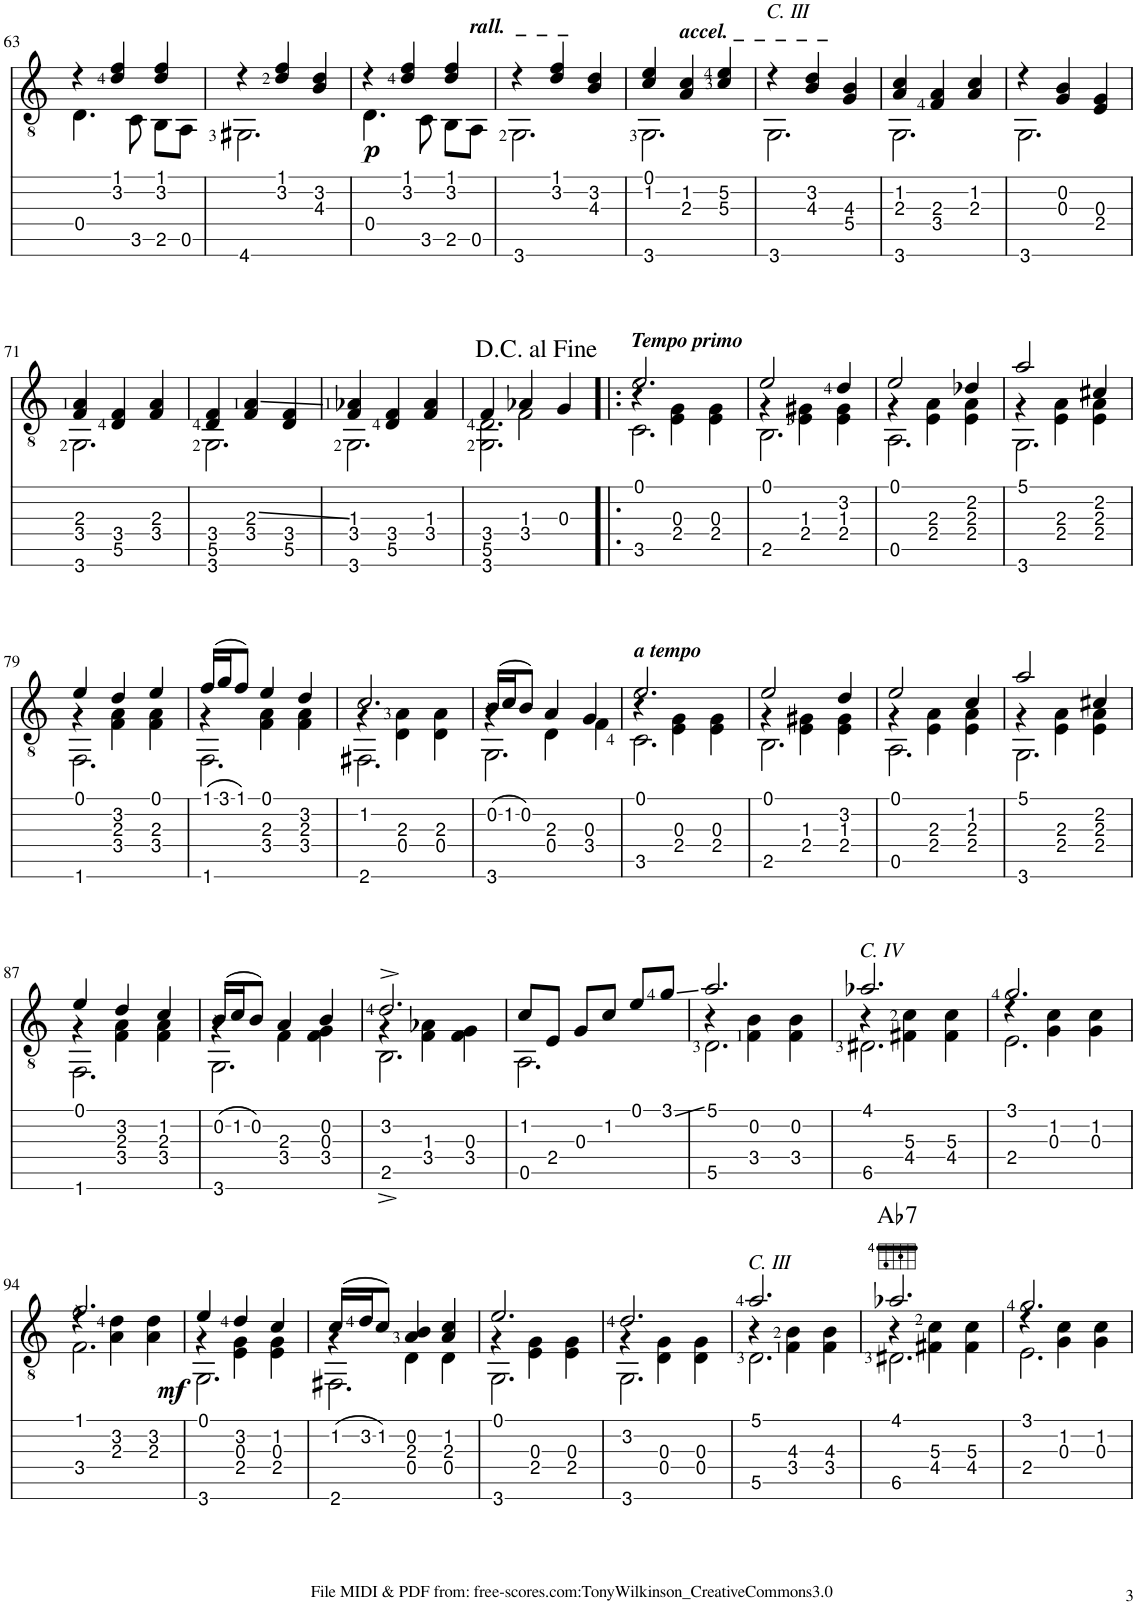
**kern	**kern	**dynam	**harte
*part1	*part1	*part1	*part1
*staff2	*staff1	*staff1/2	*
*I"Guitar	*	*	*
*I'Guit.	*	*	*
!!LO:PB:g=z
*	*clefGv2	*	*
*k[]	*k[]	*	*
*M3/4	*M3/4	*	*
=63	=63	=63	=63
*^	*^	*	*
4r	4.D	4r	4.D\	.	.
4d 4f	.	4d/ 4f/	.	.	.
.	8C	.	8C\	.	.
4d 4f	8BBL	4d/ 4f/	8BB\L	.	.
.	8AAJ	.	8AA\J	.	.
=64	=64	=64	=64	=64	=64
4r	2.GG#	4r	2.GG#X\	.	.
4d 4f	.	4d/ 4f/	.	.	.
4B 4d	.	4B/ 4d/	.	.	.
=65	=65	=65	=65	=65	=65
!	!	!	!	!LO:DY:b	!
4r	4.D	4r	4.D\	p	.
4d 4f	.	4d/ 4f/	.	.	.
.	8C	.	8C\	.	.
4d 4f	8BBL	4d/ 4f/	8BB\L	.	.
!	!	!	!LO:TX:a:Bi:t=rall.  _  _  _	!	!
.	8AAJ	.	8AA\J	.	.
=66	=66	=66	=66	=66	=66
4r	2.GG	4r	2.GG\	.	.
4d 4f	.	4d/ 4f/	.	.	.
4B 4d	.	4B/ 4d/	.	.	.
=67	=67	=67	=67	=67	=67
4c 4e	2.GG	4c/ 4e/	2.GG\	.	.
!	!	!LO:TX:a:Bi:t=accel. _  _  _  _  _	!	!	!
4A 4c	.	4A/ 4c/	.	.	.
4c 4e	.	4c/ 4e/	.	.	.
=68	=68	=68	=68	=68	=68
!	!	!LO:TX:a:i:t=C. III	!	!	!
4r	2.GG	4r	2.GG\	.	.
4B 4d	.	4B/ 4d/	.	.	.
4G 4B	.	4G/ 4B/	.	.	.
=69	=69	=69	=69	=69	=69
4A 4c	2.GG	4A/ 4c/	2.GG\	.	.
4F 4A	.	4F/ 4A/	.	.	.
4A 4c	.	4A/ 4c/	.	.	.
=70	=70	=70	=70	=70	=70
4r	2.GG	4r	2.GG\	.	.
4G 4B	.	4G/ 4B/	.	.	.
4E 4G	.	4E/ 4G/	.	.	.
!!LO:LB:g=z	!!
=71	=71	=71	=71	=71	=71
4F 4A	2.GG	4F/ 4A/	2.GG\	.	.
4D 4F	.	4D/ 4F/	.	.	.
4F 4A	.	4F/ 4A/	.	.	.
=72	=72	=72	=72	=72	=72
4D 4F	2.GG	4D/ 4F/	2.GG\	.	.
4F 4A	.	4F/ 4A/	.	.	.
4D 4F	.	4D/ 4F/	.	.	.
=73	=73	=73	=73	=73	=73
4F 4A-	2.GG	4F/ 4A-X/	2.GG\	.	.
4D 4F	.	4D/ 4F/	.	.	.
4F 4A-	.	4F/ 4A-/	.	.	.
=74	=74	=74	=74	=74	=74
*	*^	*	*^	*	*
4F	2.GG 2.D	4ryy	4F/	2.GG\ 2.D\	4ryy	.	.
4A-	.	2F	4A-X/	.	2F\	.	.
4G	.	.	4G/	.	.	.	.
=75!|:	=75!|:	=75!|:	=75!|:	=75!|:	=75!|:	=75!|:	=75!|:
!	!	!	!LO:TX:a:Bi:t=Tempo primo	!	!	!	!
2.e	4r	2.C	2.e/	4r	2.C\	.	.
.	4E 4G	.	.	4E\ 4G\	.	.	.
.	4E 4G	.	.	4E\ 4G\	.	.	.
=76	=76	=76	=76	=76	=76	=76	=76
2e	4r	2.BB	2e/	4r	2.BB\	.	.
.	4E 4G#X	.	.	4E\ 4G#X\	.	.	.
4d	4E 4G#	.	4d/	4E\ 4G#\	.	.	.
=77	=77	=77	=77	=77	=77	=77	=77
2e	4r	2.AA	2e/	4r	2.AA\	.	.
.	4E 4A	.	.	4E\ 4A\	.	.	.
4d-	4E 4A	.	4d-X/	4E\ 4A\	.	.	.
=78	=78	=78	=78	=78	=78	=78	=78
2a	4r	2.GG	2a/	4r	2.GG\	.	.
.	4E 4A	.	.	4E\ 4A\	.	.	.
4c#X	4E 4A	.	4c#X/	4E\ 4A\	.	.	.
!!LO:LB:g=z	!!	!!
=79	=79	=79	=79	=79	=79	=79	=79
4e	4r	2.FF	4e/	4r	2.FF\	.	.
4d	4F 4A	.	4d/	4F\ 4A\	.	.	.
4e	4F 4A	.	4e/	4F\ 4A\	.	.	.
=80	=80	=80	=80	=80	=80	=80	=80
16fLL	4r	2.FF	(16f/LL	4r	2.FF\	.	.
16gJ	.	.	16g/J	.	.	.	.
8fJ	.	.	8f/J)	.	.	.	.
4e	4F 4A	.	4e/	4F\ 4A\	.	.	.
4d	4F 4A	.	4d/	4F\ 4A\	.	.	.
=81	=81	=81	=81	=81	=81	=81	=81
2.c	4r	2.FF#X	2.c/	4r	2.FF#X\	.	.
.	4D 4A	.	.	4D\ 4A\	.	.	.
.	4D 4A	.	.	4D\ 4A\	.	.	.
=82	=82	=82	=82	=82	=82	=82	=82
16BLL	4r	2.GG	(16B/LL	4r	2.GG\	.	.
16cJ	.	.	16c/J	.	.	.	.
8BJ	.	.	8B/J)	.	.	.	.
4A	4D	.	4A/	4D\	.	.	.
4G	4F	.	4G/	4F\	.	.	.
=83	=83	=83	=83	=83	=83	=83	=83
!	!	!	!LO:TX:a:Bi:t=a tempo	!	!	!	!
2.e	4r	2.C	2.e/	4r	2.C\	.	.
.	4E 4G	.	.	4E\ 4G\	.	.	.
.	4E 4G	.	.	4E\ 4G\	.	.	.
=84	=84	=84	=84	=84	=84	=84	=84
2e	4r	2.BB	2e/	4r	2.BB\	.	.
.	4E 4G#X	.	.	4E\ 4G#X\	.	.	.
4d	4E 4G#	.	4d/	4E\ 4G#\	.	.	.
=85	=85	=85	=85	=85	=85	=85	=85
2e	4r	2.AA	2e/	4r	2.AA\	.	.
.	4E 4A	.	.	4E\ 4A\	.	.	.
4c	4E 4A	.	4c/	4E\ 4A\	.	.	.
=86	=86	=86	=86	=86	=86	=86	=86
2a	4r	2.GG	2a/	4r	2.GG\	.	.
.	4E 4A	.	.	4E\ 4A\	.	.	.
4c#X	4E 4A	.	4c#X/	4E\ 4A\	.	.	.
!!LO:LB:g=z	!!	!!
=87	=87	=87	=87	=87	=87	=87	=87
4e	4r	2.FF	4e/	4r	2.FF\	.	.
4d	4F 4A	.	4d/	4F\ 4A\	.	.	.
4c	4F 4A	.	4c/	4F\ 4A\	.	.	.
=88	=88	=88	=88	=88	=88	=88	=88
16BLL	4r	2.GG	(16B/LL	4r	2.GG\	.	.
16cJ	.	.	16c/J	.	.	.	.
8BJ	.	.	8B/J)	.	.	.	.
4A	4F	.	4A/	4F\	.	.	.
4B	4F 4G	.	4B/	4F\ 4G\	.	.	.
=89	=89	=89	=89	=89	=89	=89	=89
2.d^	4r	2.BB	2.d^/	4r	2.BB\	.	.
.	4F 4A-X	.	.	4F\ 4A-X\	.	.	.
.	4F 4G	.	.	4F\ 4G\	.	.	.
*	*v	*v	*	*	*	*	*
*	*	*	*v	*v	*	*
=90	=90	=90	=90	=90	=90
8cL	2.AA	8c/L	2.AA\	.	.
8EJ	.	8E/J	.	.	.
8GL	.	8G/L	.	.	.
8cJ	.	8c/J	.	.	.
8eL	.	8e/L	.	.	.
8gJ	.	8g/J	.	.	.
=91	=91	=91	=91	=91	=91
*	*^	*	*^	*	*
2.a	4r	2.D	2.a/	4r	2.D\	.	.
.	4F 4B	.	.	4F\ 4B\	.	.	.
.	4F 4B	.	.	4F\ 4B\	.	.	.
=92	=92	=92	=92	=92	=92	=92	=92
!	!	!	!LO:TX:a:i:t=C. IV	!	!	!	!
2.a-	4r	2.D#	2.a-X/	4r	2.D#X\	.	.
.	4F# 4c	.	.	4F#X\ 4c\	.	.	.
.	4F# 4c	.	.	4F#\ 4c\	.	.	.
=93	=93	=93	=93	=93	=93	=93	=93
2.g	4r	2.E	2.g/	4r	2.E\	.	.
.	4G 4c	.	.	4G\ 4c\	.	.	.
.	4G 4c	.	.	4G\ 4c\	.	.	.
!!LO:LB:g=z	!!	!!
=94	=94	=94	=94	=94	=94	=94	=94
2.f	4r	2.F	2.f/	4r	2.F\	.	.
.	4A 4d	.	.	4A\ 4d\	.	.	.
!	!	!	!	!	!	!LO:DY:b	!
.	4A 4d	.	.	4A\ 4d\	.	mf	.
=95	=95	=95	=95	=95	=95	=95	=95
4e	4r	2.GG	4e/	4r	2.GG\	.	.
4d	4E 4G	.	4d/	4E\ 4G\	.	.	.
4c	4E 4G	.	4c/	4E\ 4G\	.	.	.
=96	=96	=96	=96	=96	=96	=96	=96
16cLL	4r	2.FF#	(16c/LL	4r	2.FF#X\	.	.
16dJ	.	.	16d/J	.	.	.	.
8cJ	.	.	8c/J)	.	.	.	.
4A 4B	4D	.	4A/ 4B/	4D\	.	.	.
4A 4c	4D	.	4A/ 4c/	4D\	.	.	.
=97	=97	=97	=97	=97	=97	=97	=97
2.e	4r	2.GG	2.e/	4r	2.GG\	.	.
.	4E 4G	.	.	4E\ 4G\	.	.	.
.	4E 4G	.	.	4E\ 4G\	.	.	.
=98	=98	=98	=98	=98	=98	=98	=98
2.d	4r	2.GG	2.d/	4r	2.GG\	.	.
.	4D 4G	.	.	4D\ 4G\	.	.	.
.	4D 4G	.	.	4D\ 4G\	.	.	.
=99	=99	=99	=99	=99	=99	=99	=99
!	!	!	!LO:TX:a:i:t=C. III	!	!	!	!
2.a	4r	2.D	2.a/	4r	2.D\	.	.
.	4F 4B	.	.	4F\ 4B\	.	.	.
.	4F 4B	.	.	4F\ 4B\	.	.	.
=100	=100	=100	=100	=100	=100	=100	=100
!	!	!	!	!	!	!	!LO:H:kt=7
2.a-	4r	2.D#	2.a-X/	4r	2.D#X\	.	Ab:7
.	4F# 4c	.	.	4F#X\ 4c\	.	.	.
.	4F# 4c	.	.	4F#\ 4c\	.	.	.
=101	=101	=101	=101	=101	=101	=101	=101
2.g	4r	2.E	2.g/	4r	2.E\	.	.
.	4G 4c	.	.	4G\ 4c\	.	.	.
.	4G 4c	.	.	4G\ 4c\	.	.	.
*v	*v	*v	*	*	*	*	*
*	*v	*v	*v	*	*
=	=	=	=
*-	*-	*-	*-
